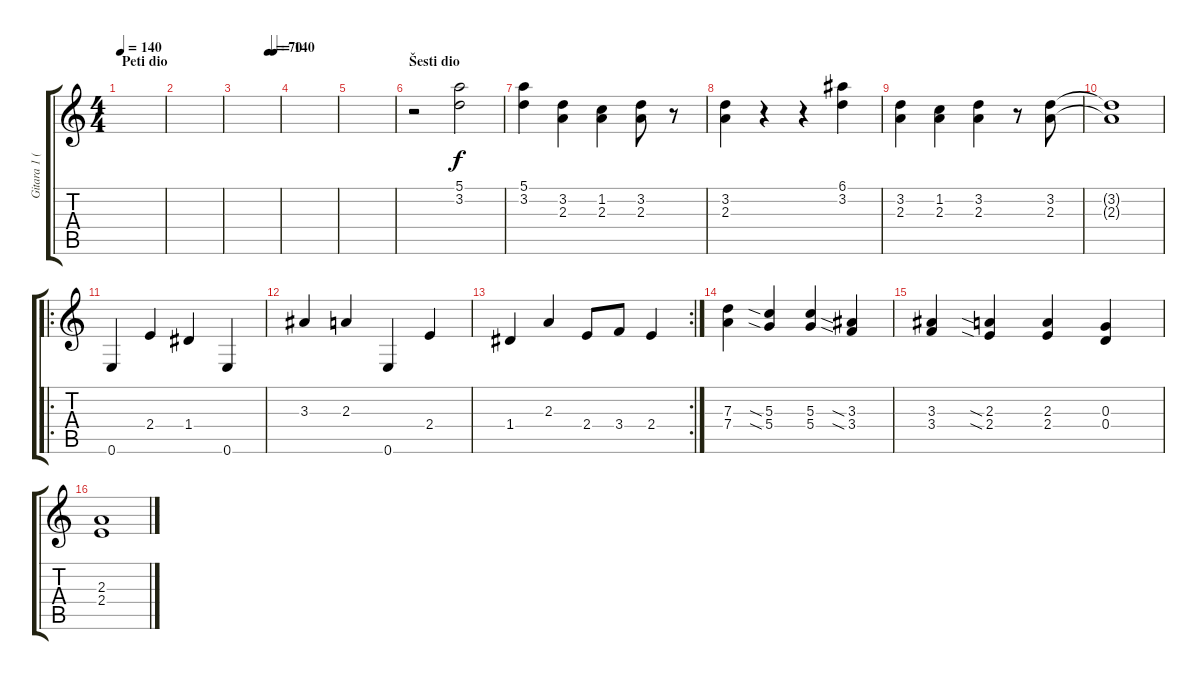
\track ("Gitara 1 (Ivo)" "Gitara 1 (") {instrument electricguitarclean}
\staff {score tabs}
\tuning (E4 B3 G3 D3 A2 E2) {hide}
\ts (4 4)
\section ("" "Peti dio")
\tempo 140
\clef g2
\ks c
|
|
\tempo (70 0.75)
\tempo (140 0.875)
|
|
|
\section ("" "Šesti dio")
r.2 (5.1 3.2).2 |
(5.1 3.2).4 (3.2 2.3).4 (1.2 2.3).4 (3.2 2.3).8 r.8 |
(3.2 2.3).4 r.4 r.4 (6.1 3.2).4 |
(3.2 2.3).4 (1.2 2.3).4 (3.2 2.3).4 r.8 (3.2 2.3).8 |
(3.2{t} 2.3{t}).1 |
\ro
0.6.4 2.4.4 1.4.4 0.6.4 |
3.3.4 2.3.4 0.6.4 2.4.4 |
\rc 2
1.4.4 2.3.4 2.4.8 3.4.8 2.4.4 |
(7.3 7.4).4 (5.3{sia} 5.4{sia}).4 (5.3 5.4).4 (3.3{sia} 3.4{sia}).4 |
(3.3 3.4).4 (2.3{sia} 2.4{sia}).4 (2.3 2.4).4 (0.3 0.4).4 |
(2.3 2.4).1
